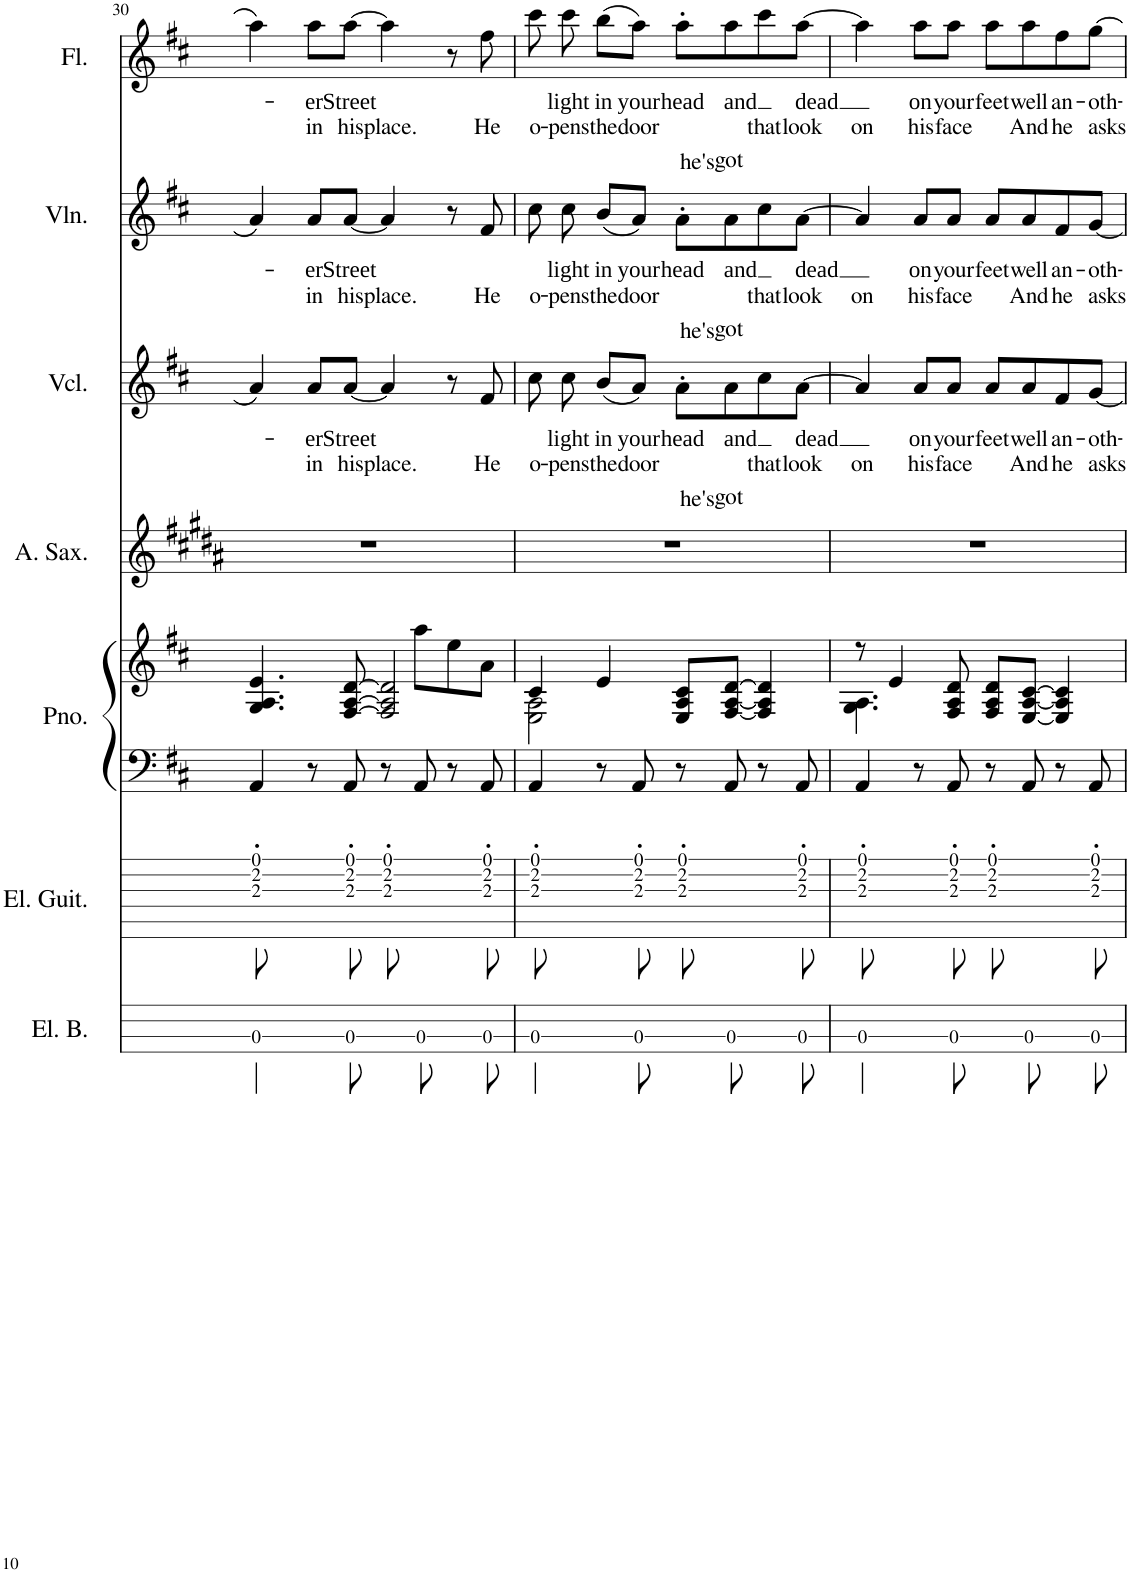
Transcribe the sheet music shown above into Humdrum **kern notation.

**kern	**kern	**kern	**kern	**kern	**kern	**text	**text	**kern	**text	**text	**kern	**text	**text
*part7	*part6	*part5	*part5	*part4	*part3	*part3	*part3	*part2	*part2	*part2	*part1	*part1	*part1
*staff8	*staff7	*staff6	*staff5	*staff4	*staff3	*staff3	*staff3	*staff2	*staff2	*staff2	*staff1	*staff1	*staff1
*I"Electric Bass	*I"Electric Guitar	*I"Piano	*	*I"Alto Saxophone	*I"Vocals	*	*	*I"Violin	*	*	*I"Flute	*	*
*I'El. B.	*I'El. Guit.	*I'Pno.	*	*I'A. Sax.	*I'Vcl.	*	*	*I'Vln.	*	*	*I'Fl.	*	*
!!LO:PB:g=z
*	*	*clefF4	*clefG2	*clefG2	*clefG2	*	*	*clefG2	*	*	*clefG2	*	*
*	*	*	*	*Trd5c9	*	*	*	*	*	*	*	*	*
*k[f#c#]	*k[f#c#]	*k[f#c#]	*k[f#c#]	*k[f#c#g#d#a#]	*k[f#c#]	*	*	*k[f#c#]	*	*	*k[f#c#]	*	*
*M4/4	*M4/4	*M4/4	*M4/4	*M4/4	*M4/4	*	*	*M4/4	*	*	*M4/4	*	*
=30	=30	=30	=30	=30	=30	=30	=30	=30	=30	=30	=30	=30	=30
*	*	*	*^	*	*	*	*	*	*	*	*	*	*
4AAA\	8A\' 8c#\' 8e\'	4AA/	4.G/ 4.A/ 4.e/	8ryy	1r	4a/	.	.	4a/	.	.	4aa\	.	.
*	*	*	*v	*v	*	*	*	*	*	*	*	*	*	*
.	4r	.	.	.	.	.	.	.	.	.	.	.	.
!	!	!	!	!	!	!LO:LY:b	!LO:LY:b	!	!LO:LY:b	!LO:LY:b	!	!LO:LY:b	!LO:LY:b
8r	.	8r	.	.	8a/L	-er	in	8a/L	-er	in	8aa\L	-er	in
!	!	!	!	!	!	!LO:LY:b	!LO:LY:b	!	!LO:LY:b	!LO:LY:b	!	!LO:LY:b	!LO:LY:b
8AAA\	8A\' 8c#\' 8e\'	8AA/	[8F#/ [8A/ [8d/	.	[8a/J	Street	his	[8a/J	Street	his	[8aa\J	Street	his
!	!	!	!	!	!	!	!LO:LY:b	!	!	!LO:LY:b	!	!	!LO:LY:b
8r	8A\' 8c#\' 8e\'	8r	2F#/] 2A/] 2d/]	.	4a/]	.	place.	4a/]	.	place.	4aa\]	.	place.
*	*	*	*^	*	*	*	*	*	*	*	*	*	*
8AAA\	4r	8AA/	.	8aa\L	.	.	.	.	.	.	.	.	.	.
8r	.	8r	.	8ee\	.	8r	.	.	8r	.	.	8r	.	.
!	!	!	!	!	!	!	!	!LO:LY:b	!	!	!LO:LY:b	!	!	!LO:LY:b
8AAA\	8A\' 8c#\' 8e\'	8AA/	.	8a\J	.	8f#/	.	He	8f#/	.	He	8ff#\	.	He
=31	=31	=31	=31	=31	=31	=31	=31	=31	=31	=31	=31	=31	=31	=31
!	!	!	!	!	!	!	!	!LO:LY:b	!	!	!LO:LY:b	!	!	!LO:LY:b
4AAA\	8A\' 8c#\' 8e\'	4AA/	4c#/	2E\ 2A\	1r	8cc#\	.	o-	8cc#\	.	o-	8ccc#\	.	o-
!	!	!	!	!	!	!	!LO:LY:b	!LO:LY:b	!	!LO:LY:b	!LO:LY:b	!	!LO:LY:b	!LO:LY:b
.	4r	.	.	.	.	8cc#\	light	-pens	8cc#\	light	-pens	8ccc#\	light	-pens
!	!	!	!	!	!	!	!LO:LY:b	!LO:LY:b	!	!LO:LY:b	!LO:LY:b	!	!LO:LY:b	!LO:LY:b
8r	.	8r	4e/	.	.	(8b/L	in	the	(8b/L	in	the	(8bb\L	in	the
!	!	!	!	!	!	!	!LO:LY:b	!LO:LY:b	!	!LO:LY:b	!LO:LY:b	!	!LO:LY:b	!LO:LY:b
8AAA\	8A\' 8c#\' 8e\'	8AA/	.	.	.	8a/J)	your	door	8a/J)	your	door	8aa\J)	your	door
!	!	!	!	!	!	!	!LO:LY:b	!LO:LY:b	!	!LO:LY:b	!LO:LY:b	!	!LO:LY:b	!LO:LY:b
8r	8A\' 8c#\' 8e\'	8r	8E/ 8A/ 8c#/L	2ryy	.	8a'\L	head	he's	8a'\L	head	he's	8aa'\L	head	he's
!	!	!	!	!	!	!	!LO:LY:b	!LO:LY:b	!	!LO:LY:b	!LO:LY:b	!	!LO:LY:b	!LO:LY:b
8AAA\	4r	8AA/	[8F#/ [8A/ [8d/J	.	.	8a\	and	got	8a\	and	got	8aa\	and	got
!	!	!	!	!	!	!	!	!LO:LY:b	!	!	!LO:LY:b	!	!	!LO:LY:b
8r	.	8r	4F#/] 4A/] 4d/]	.	.	8cc#\	.	that	8cc#\	.	that	8ccc#\	.	that
!	!	!	!	!	!	!	!LO:LY:b	!LO:LY:b	!	!LO:LY:b	!LO:LY:b	!	!LO:LY:b	!LO:LY:b
8AAA\	8A\' 8c#\' 8e\'	8AA/	.	.	.	[8a\J	dead	look	[8a\J	dead	look	[8aa\J	dead	look
=32	=32	=32	=32	=32	=32	=32	=32	=32	=32	=32	=32	=32	=32	=32
!	!	!	!	!	!	!	!	!LO:LY:b	!	!	!LO:LY:b	!	!	!LO:LY:b
4AAA\	8A\' 8c#\' 8e\'	4AA/	8r	4.G\ 4.A\	1r	4a/]	.	on	4a/]	.	on	4aa\]	.	on
.	4r	.	4e/	.	.	.	.	.	.	.	.	.	.	.
!	!	!	!	!	!	!	!LO:LY:b	!LO:LY:b	!	!LO:LY:b	!LO:LY:b	!	!LO:LY:b	!LO:LY:b
8r	.	8r	.	.	.	8a/L	on	his	8a/L	on	his	8aa\L	on	his
!	!	!	!	!	!	!	!LO:LY:b	!LO:LY:b	!	!LO:LY:b	!LO:LY:b	!	!LO:LY:b	!LO:LY:b
8AAA\	8A\' 8c#\' 8e\'	8AA/	8F#/ 8A/ 8d/	2ryy	.	8a/J	your	face	8a/J	your	face	8aa\J	your	face
!	!	!	!	!	!	!	!LO:LY:b	!	!	!LO:LY:b	!	!	!LO:LY:b	!
8r	8A\' 8c#\' 8e\'	8r	8F#/ 8A/ 8d/L	.	.	8a/L	feet	.	8a/L	feet	.	8aa\L	feet	.
!	!	!	!	!	!	!	!LO:LY:b	!LO:LY:b	!	!LO:LY:b	!LO:LY:b	!	!LO:LY:b	!LO:LY:b
8AAA\	4r	8AA/	[8E/ [8A/ [8c#/J	.	.	8a/	well	And	8a/	well	And	8aa\	well	And
!	!	!	!	!	!	!	!LO:LY:b	!LO:LY:b	!	!LO:LY:b	!LO:LY:b	!	!LO:LY:b	!LO:LY:b
8r	.	8r	4E/] 4A/] 4c#/]	.	.	8f#/	an-	he	8f#/	an-	he	8ff#\	an-	he
!	!	!	!	!	!	!	!LO:LY:b	!LO:LY:b	!	!LO:LY:b	!LO:LY:b	!	!LO:LY:b	!LO:LY:b
8AAA\	8A\' 8c#\' 8e\'	8AA/	.	8ryy	.	[8g/J	-oth-	asks	[8g/J	-oth-	asks	[8gg\J	-oth-	asks
*	*	*	*v	*v	*	*	*	*	*	*	*	*	*	*
=	=	=	=	=	=	=	=	=	=	=	=	=	=
*-	*-	*-	*-	*-	*-	*-	*-	*-	*-	*-	*-	*-	*-
